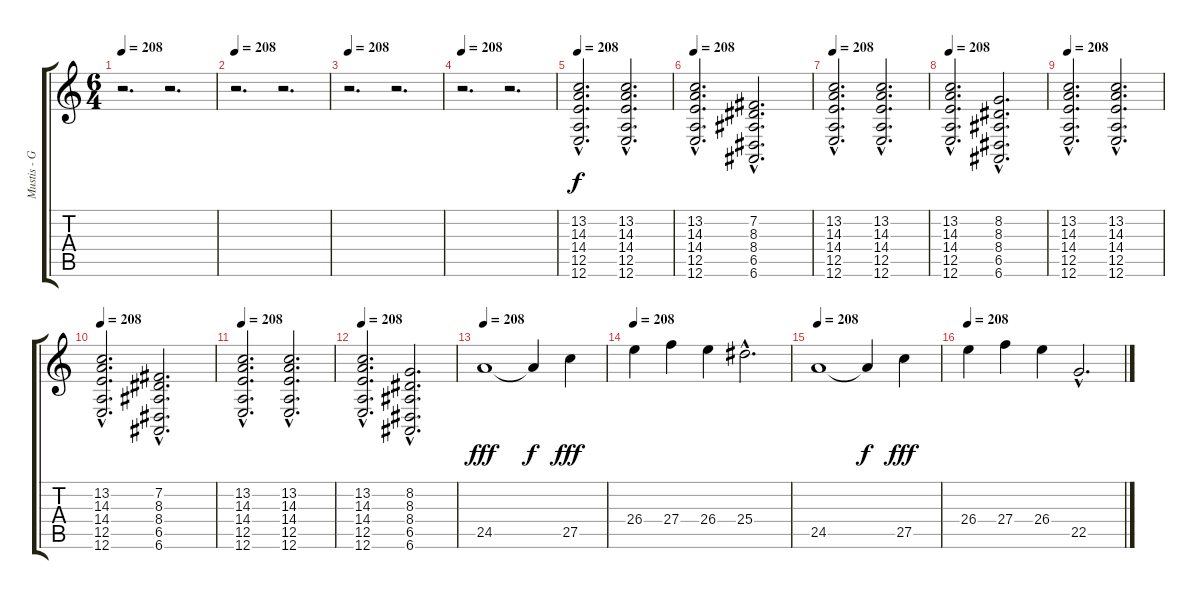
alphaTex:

\track ("Mustis - Grand Piano" "Mustis - G") {instrument acousticgrandpiano}
\staff {score tabs}
\tuning (E4 B3 G3 D3 A2 E2) {hide}
\ts (6 4)
\tempo 208
\clef g2
\ks c
r.2{d dy fff} r.2{d} |
\tempo 208
r.2{d} r.2{d} |
\tempo 208
r.2{d} r.2{d} |
\tempo 208
r.2{d} r.2{d} |
\tempo 208
(13.2{hac} 14.3{hac} 14.4{hac} 12.5{hac} 12.6{hac}).2{d dy f instrument harpsichord} (13.2{hac} 14.3{hac} 14.4{hac} 12.5{hac} 12.6{hac}).2{d} |
\tempo 208
(13.2{hac} 14.3{hac} 14.4{hac} 12.5{hac} 12.6{hac}).2{d instrument harpsichord} (7.2{hac} 8.3{hac} 8.4{hac} 6.5{hac} 6.6{hac}).2{d} |
\tempo 208
(13.2{hac} 14.3{hac} 14.4{hac} 12.5{hac} 12.6{hac}).2{d instrument harpsichord} (13.2{hac} 14.3{hac} 14.4{hac} 12.5{hac} 12.6{hac}).2{d} |
\tempo 208
(13.2{hac} 14.3{hac} 14.4{hac} 12.5{hac} 12.6{hac}).2{d instrument harpsichord} (8.2{hac} 8.3{hac} 8.4{hac} 6.5{hac} 6.6{hac}).2{d} |
\tempo 208
(13.2{hac} 14.3{hac} 14.4{hac} 12.5{hac} 12.6{hac}).2{d instrument harpsichord} (13.2{hac} 14.3{hac} 14.4{hac} 12.5{hac} 12.6{hac}).2{d} |
\tempo 208
(13.2{hac} 14.3{hac} 14.4{hac} 12.5{hac} 12.6{hac}).2{d instrument harpsichord} (7.2{hac} 8.3{hac} 8.4{hac} 6.5{hac} 6.6{hac}).2{d} |
\tempo 208
(13.2{hac} 14.3{hac} 14.4{hac} 12.5{hac} 12.6{hac}).2{d instrument harpsichord} (13.2{hac} 14.3{hac} 14.4{hac} 12.5{hac} 12.6{hac}).2{d} |
\tempo 208
(13.2{hac} 14.3{hac} 14.4{hac} 12.5{hac} 12.6{hac}).2{d instrument harpsichord} (8.2{hac} 8.3{hac} 8.4{hac} 6.5{hac} 6.6{hac}).2{d} |
\tempo 208
24.5.1{dy fff} 24.5{t}.4{dy f} 27.5.4{dy fff} |
\tempo 208
26.4.4 27.4.4 26.4.4 25.4{hac}.2{d} |
\tempo 208
24.5.1 24.5{t}.4{dy f} 27.5.4{dy fff} |
\tempo 208
26.4.4 27.4.4 26.4.4 22.5{hac}.2{d}
